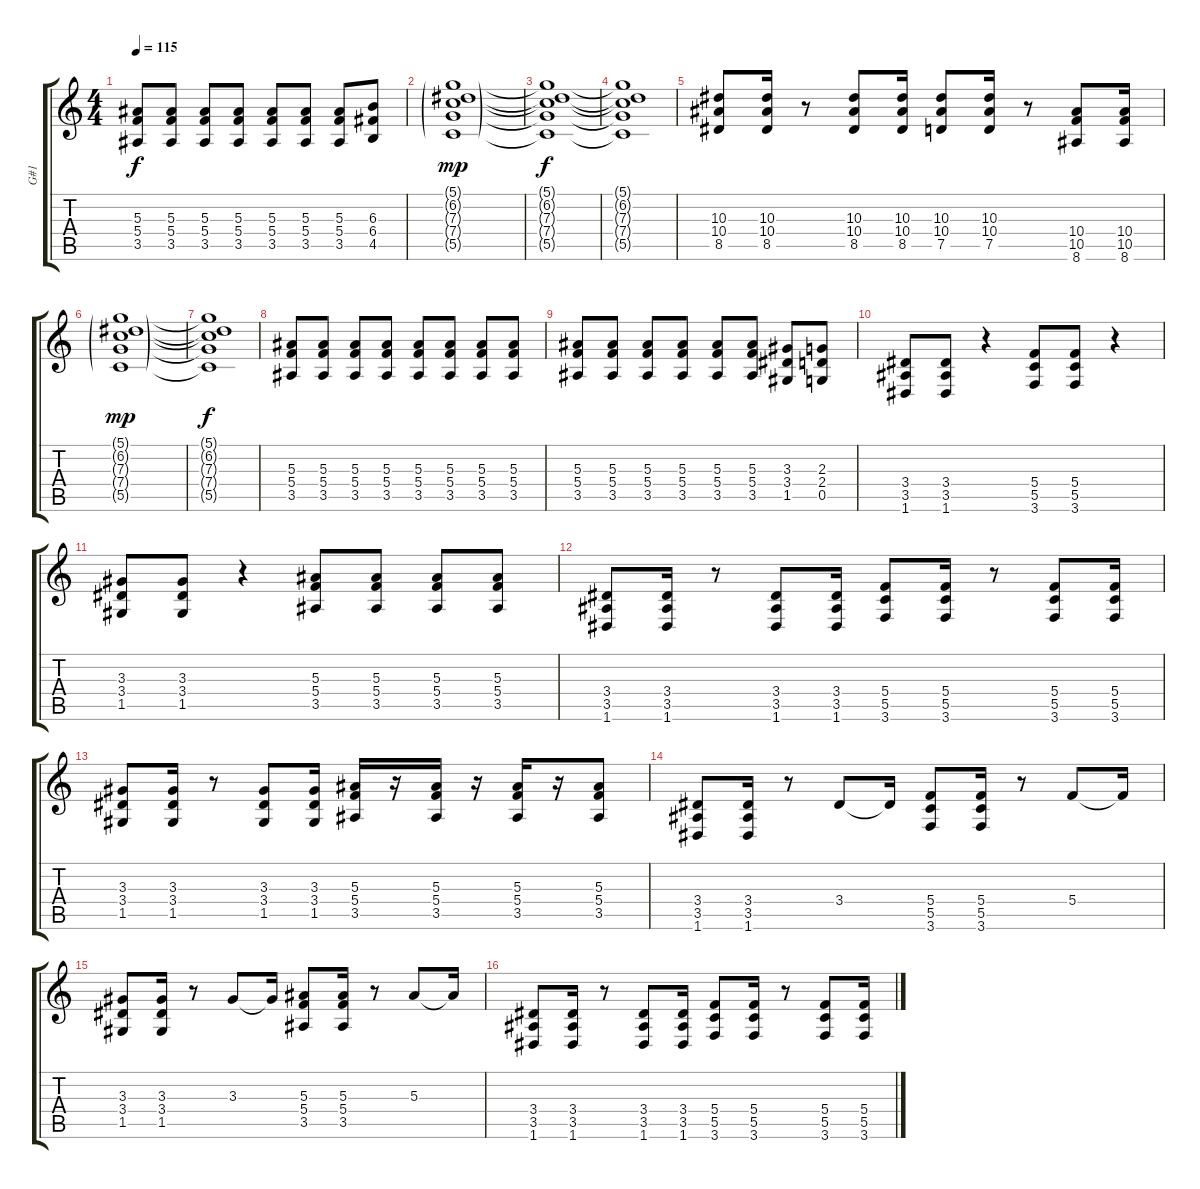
\track ("G#1" "G#1") {instrument distortionguitar}
\staff {score tabs}
\tuning (D4 A3 F3 C3 G2 D2) {hide}
\ts (4 4)
\tempo 115
\clef g2
\ks c
(5.3 5.4 3.5).8{dy f} (5.3 5.4 3.5).8 (5.3 5.4 3.5).8 (5.3 5.4 3.5).8 (5.3 5.4 3.5).8 (5.3 5.4 3.5).8 (5.3 5.4 3.5).8 (6.3 6.4 4.5).8 |
(5.1{g} 6.2{g} 7.3{g} 7.4{g} 5.5{g}).1{dy mp} |
(5.1{t} 6.2{t} 7.3{t} 7.4{t} 5.5{t}).1{dy f} |
(5.1{t} 6.2{t} 7.3{t} 7.4{t} 5.5{t}).1 |
(10.3 10.4 8.5).8 (10.3 10.4 8.5).16 r.8 (10.3 10.4 8.5).8 (10.3 10.4 8.5).16 (10.3 10.4 7.5).8 (10.3 10.4 7.5).16 r.8 (10.4 10.5 8.6).8 (10.4 10.5 8.6).16 |
(5.1{g} 6.2{g} 7.3{g} 7.4{g} 5.5{g}).1{dy mp} |
(5.1{t} 6.2{t} 7.3{t} 7.4{t} 5.5{t}).1{dy f} |
(5.3 5.4 3.5).8 (5.3 5.4 3.5).8 (5.3 5.4 3.5).8 (5.3 5.4 3.5).8 (5.3 5.4 3.5).8 (5.3 5.4 3.5).8 (5.3 5.4 3.5).8 (5.3 5.4 3.5).8 |
(5.3 5.4 3.5).8 (5.3 5.4 3.5).8 (5.3 5.4 3.5).8 (5.3 5.4 3.5).8 (5.3 5.4 3.5).8 (5.3 5.4 3.5).8 (3.3 3.4 1.5).8 (2.3 2.4 0.5).8 |
(3.4 3.5 1.6).8 (3.4 3.5 1.6).8 r.4 (5.4 5.5 3.6).8 (5.4 5.5 3.6).8 r.4 |
(3.3 3.4 1.5).8 (3.3 3.4 1.5).8 r.4 (5.3 5.4 3.5).8 (5.3 5.4 3.5).8 (5.3 5.4 3.5).8 (5.3 5.4 3.5).8 |
(3.4 3.5 1.6).8 (3.4 3.5 1.6).16 r.8 (3.4 3.5 1.6).8 (3.4 3.5 1.6).16 (5.4 5.5 3.6).8 (5.4 5.5 3.6).16 r.8 (5.4 5.5 3.6).8 (5.4 5.5 3.6).16 |
(3.3 3.4 1.5).8 (3.3 3.4 1.5).16 r.8 (3.3 3.4 1.5).8 (3.3 3.4 1.5).16 (5.3 5.4 3.5).16 r.16 (5.3 5.4 3.5).16 r.16 (5.3 5.4 3.5).16 r.16 (5.3 5.4 3.5).8 |
(3.4 3.5 1.6).8 (3.4 3.5 1.6).16 r.8 3.4.8 3.4{t}.16 (5.4 5.5 3.6).8 (5.4 5.5 3.6).16 r.8 5.4.8 5.4{t}.16 |
(3.3 3.4 1.5).8 (3.3 3.4 1.5).16 r.8 3.3.8 3.3{t}.16 (5.3 5.4 3.5).8 (5.3 5.4 3.5).16 r.8 5.3.8 5.3{t}.16 |
(3.4 3.5 1.6).8 (3.4 3.5 1.6).16 r.8 (3.4 3.5 1.6).8 (3.4 3.5 1.6).16 (5.4 5.5 3.6).8 (5.4 5.5 3.6).16 r.8 (5.4 5.5 3.6).8 (5.4 5.5 3.6).16
